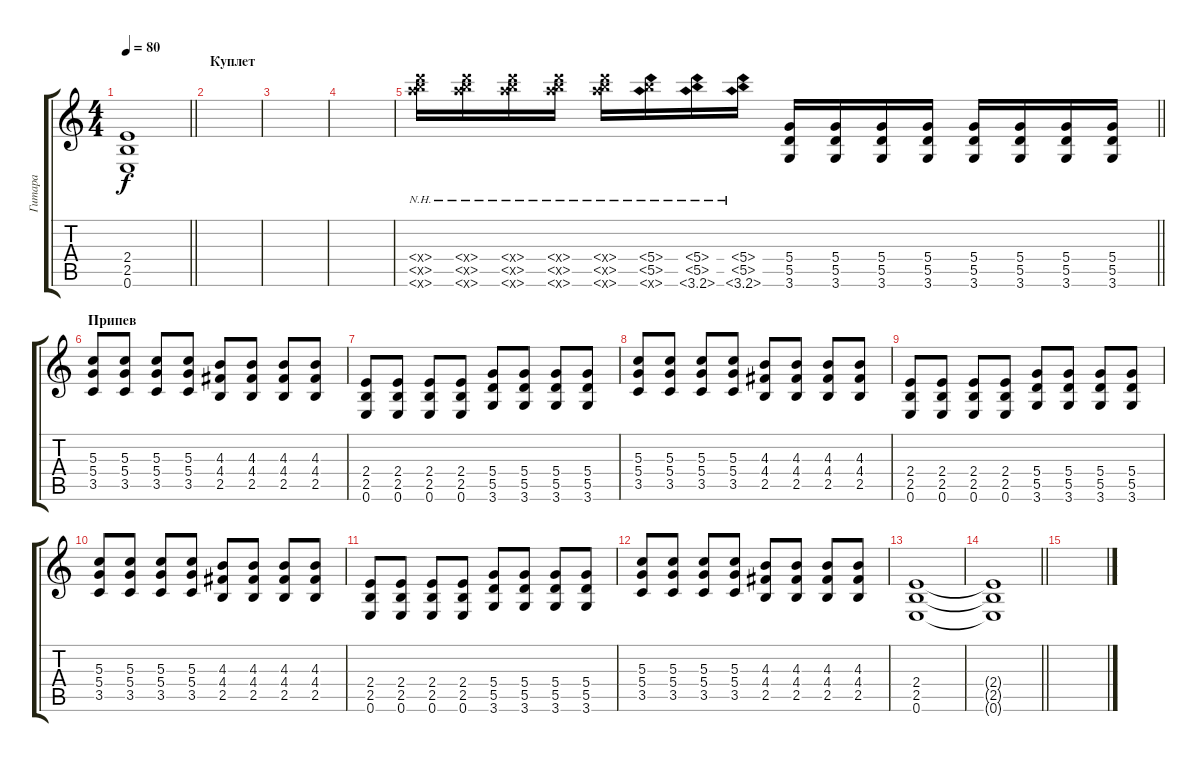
\track ("Гитара" "Гитара") {instrument distortionguitar}
\staff {score tabs}
\tuning (E4 B3 G3 D3 A2 E2) {hide}
\ts (4 4)
\tempo 80
\clef g2
\barLineRight lightlight
\ks c
(2.4 2.5 0.6).1{dy f} |
\section ("" "Куплет")
|
|
|
\barLineRight lightlight
(5.4{nh x} 5.5{nh x} 3.6{nh x}).16 (5.4{nh x} 5.5{nh x} 3.6{nh x}).16 (5.4{nh x} 5.5{nh x} 3.6{nh x}).16 (5.4{nh x} 5.5{nh x} 3.6{nh x}).16 (5.4{nh x} 5.5{nh x} 3.6{nh x}).16 (5.4{nh} 5.5{nh} 3.6{nh x}).16 (5.4{nh} 5.5{nh} 3.6{nh}).16 (5.4{nh} 5.5{nh} 3.6{nh}).16 (5.4 5.5 3.6).16 (5.4 5.5 3.6).16 (5.4 5.5 3.6).16 (5.4 5.5 3.6).16 (5.4 5.5 3.6).16 (5.4 5.5 3.6).16 (5.4 5.5 3.6).16 (5.4 5.5 3.6).16 |
\section ("" "Припев")
(5.3 5.4 3.5).8 (5.3 5.4 3.5).8 (5.3 5.4 3.5).8 (5.3 5.4 3.5).8 (4.3 4.4 2.5).8 (4.3 4.4 2.5).8 (4.3 4.4 2.5).8 (4.3 4.4 2.5).8 |
(2.4 2.5 0.6).8 (2.4 2.5 0.6).8 (2.4 2.5 0.6).8 (2.4 2.5 0.6).8 (5.4 5.5 3.6).8 (5.4 5.5 3.6).8 (5.4 5.5 3.6).8 (5.4 5.5 3.6).8 |
(5.3 5.4 3.5).8 (5.3 5.4 3.5).8 (5.3 5.4 3.5).8 (5.3 5.4 3.5).8 (4.3 4.4 2.5).8 (4.3 4.4 2.5).8 (4.3 4.4 2.5).8 (4.3 4.4 2.5).8 |
(2.4 2.5 0.6).8 (2.4 2.5 0.6).8 (2.4 2.5 0.6).8 (2.4 2.5 0.6).8 (5.4 5.5 3.6).8 (5.4 5.5 3.6).8 (5.4 5.5 3.6).8 (5.4 5.5 3.6).8 |
(5.3 5.4 3.5).8 (5.3 5.4 3.5).8 (5.3 5.4 3.5).8 (5.3 5.4 3.5).8 (4.3 4.4 2.5).8 (4.3 4.4 2.5).8 (4.3 4.4 2.5).8 (4.3 4.4 2.5).8 |
(2.4 2.5 0.6).8 (2.4 2.5 0.6).8 (2.4 2.5 0.6).8 (2.4 2.5 0.6).8 (5.4 5.5 3.6).8 (5.4 5.5 3.6).8 (5.4 5.5 3.6).8 (5.4 5.5 3.6).8 |
(5.3 5.4 3.5).8 (5.3 5.4 3.5).8 (5.3 5.4 3.5).8 (5.3 5.4 3.5).8 (4.3 4.4 2.5).8 (4.3 4.4 2.5).8 (4.3 4.4 2.5).8 (4.3 4.4 2.5).8 |
(2.4 2.5 0.6).1 |
\barLineRight lightlight
(2.4{t} 2.5{t} 0.6{t}).1 |
\section ("" "")
